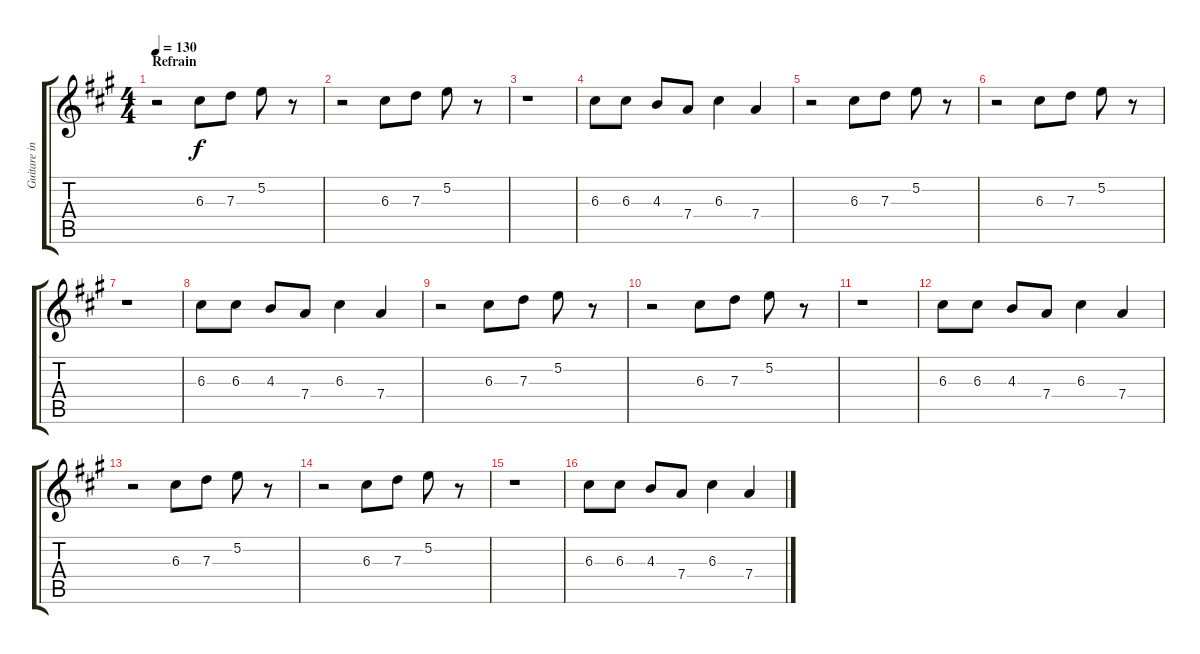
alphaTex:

\track ("Guitare intro" "Guitare in") {instrument electricguitarjazz}
\staff {score tabs}
\tuning (E4 B3 G3 D3 A2 E2) {hide}
\ts (4 4)
\section ("" "Refrain")
\tempo 130
\clef g2
\ks a
r.2{dy f} 6.3.8 7.3.8 5.2.8 r.8 |
r.2 6.3.8 7.3.8 5.2.8 r.8 |
r.1 |
6.3.8 6.3.8 4.3.8 7.4.8 6.3.4 7.4.4 |
r.2 6.3.8 7.3.8 5.2.8 r.8 |
r.2 6.3.8 7.3.8 5.2.8 r.8 |
r.1 |
6.3.8 6.3.8 4.3.8 7.4.8 6.3.4 7.4.4 |
r.2 6.3.8 7.3.8 5.2.8 r.8 |
r.2 6.3.8 7.3.8 5.2.8 r.8 |
r.1 |
6.3.8 6.3.8 4.3.8 7.4.8 6.3.4 7.4.4 |
r.2 6.3.8 7.3.8 5.2.8 r.8 |
r.2 6.3.8 7.3.8 5.2.8 r.8 |
r.1 |
6.3.8 6.3.8 4.3.8 7.4.8 6.3.4 7.4.4
